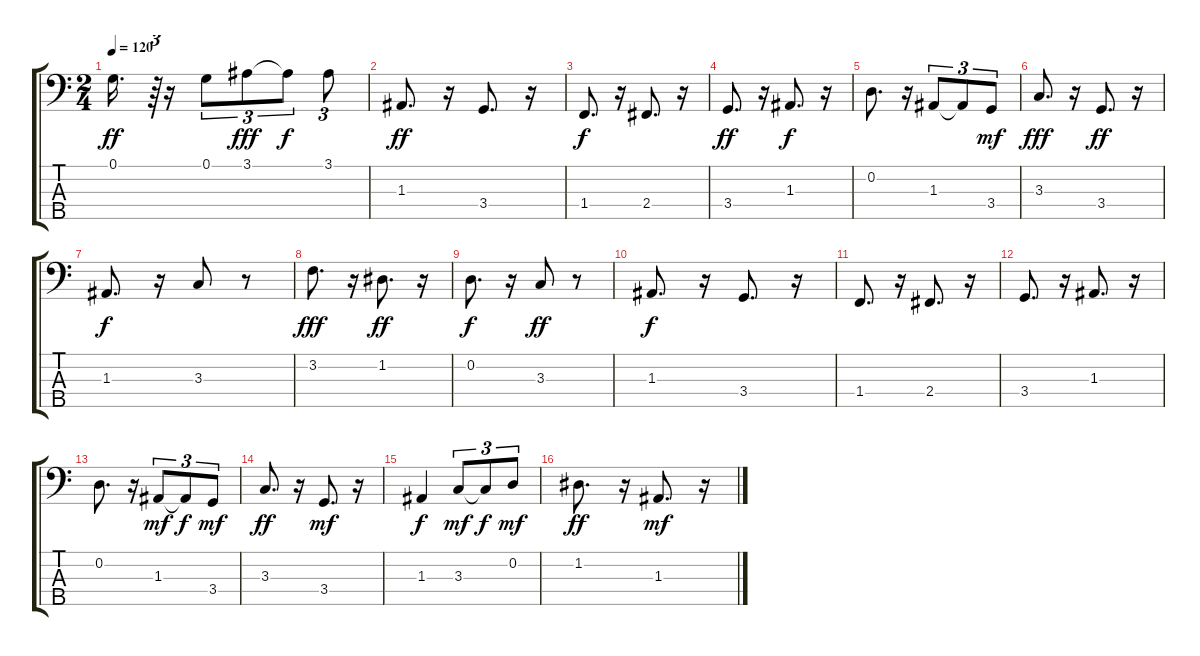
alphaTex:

\track "" {instrument slapbass1}
\staff {score tabs}
\tuning (G2 D2 A1 E1 B0) {hide}
\ts (2 4)
\tempo 120
\clef f4
\ks c
0.1.16{d dy ff} r.64{tu (3 2)} r.16 0.1.8{tu (3 2)} 3.1.8{tu (3 2) dy fff} 3.1{t}.8{tu (3 2) dy f} 3.1.8{tu (3 2)} |
1.3.8{d dy ff} r.16 3.4.8{d} r.16 |
1.4.8{d dy f} r.16 2.4.8{d} r.16 |
3.4.8{d dy ff} r.16 1.3.8{d dy f} r.16 |
0.2.8{d} r.16 1.3.8{tu (3 2)} 1.3{t}.8{tu (3 2)} 3.4.8{tu (3 2) dy mf} |
3.3.8{d dy fff} r.16 3.4.8{d dy ff} r.16 |
1.3.8{d dy f} r.16 3.3.8 r.8 |
3.2.8{d dy fff} r.16 1.2.8{d dy ff} r.16 |
0.2.8{d dy f} r.16 3.3.8{dy ff} r.8 |
1.3.8{d dy f} r.16 3.4.8{d} r.16 |
1.4.8{d} r.16 2.4.8{d} r.16 |
3.4.8{d} r.16 1.3.8{d} r.16 |
0.2.8{d} r.16 1.3.8{tu (3 2) dy mf} 1.3{t}.8{tu (3 2) dy f} 3.4.8{tu (3 2) dy mf} |
3.3.8{d dy ff} r.16 3.4.8{d dy mf} r.16 |
1.3.4{dy f} 3.3.8{tu (3 2) dy mf} 3.3{t}.8{tu (3 2) dy f} 0.2.8{tu (3 2) dy mf} |
1.2.8{d dy ff} r.16 1.3.8{d dy mf} r.16
